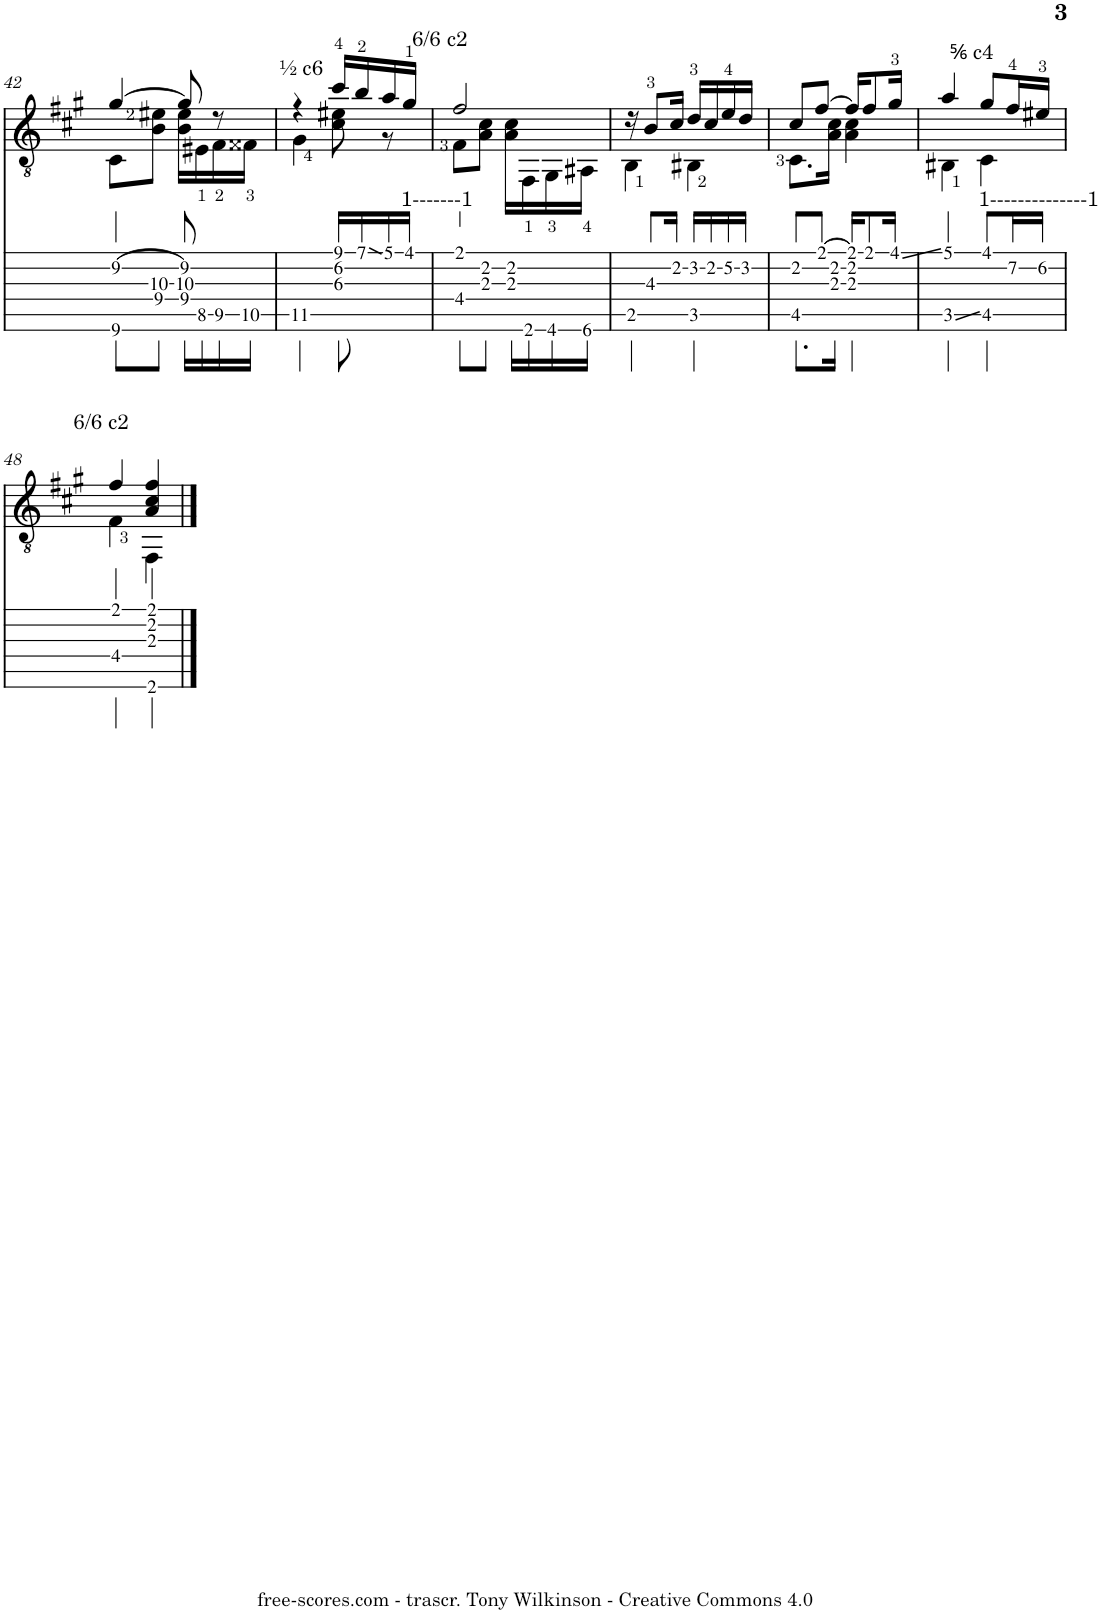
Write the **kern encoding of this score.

**kern	**kern
*part2	*part1
*staff2	*staff1
*I"Chitarra classica (Intavolatura)	*I"Chitarra classica, No te quiero mas
!!LO:PB:g=z
*	*clefGv2
*k[f#c#g#]	*k[f#c#g#]
*M2/4	*M2/4
=42	=42
*^	*^
[4g#/	8C#\L	[4g#/	8C#\L
.	8B\ 8e#X\J	.	8B\ 8e#X\J
8g#/]	16B\ 16e#\LL	8g#/]	16B\ 16e#\LL
.	16E#X\	.	16E#X\
8r	16F#\	8r	16F#\
.	16F##X\JJ	.	16F##X\JJ
=43	=43	=43	=43
4r	4G#\	4r	4G#\
!	!	!LO:TX:a:t=½ c6	!
16cc#/LL	8c#\ 8e#X\	16cc#/LL	8c#\ 8e#X\
16b/	.	16b/	.
16a/	8r	16a/	8r
!LO:TX:a:t=1-------1	!	!	!
16g#/JJ	.	16g#/JJ	.
=44	=44	=44	=44
!	!	!LO:TX:a:t=6/6 c2	!
2f#/	8F#\L	2f#/	8F#\L
.	8A\ 8c#\J	.	8A\ 8c#\J
.	16A\ 16c#\LL	.	16A\ 16c#\LL
.	16FF#\	.	16FF#\
.	16GG#\	.	16GG#\
.	16AA#X\JJ	.	16AA#X\JJ
=45	=45	=45	=45
16r	4BB\	16r	4BB\
8B/L	.	8B/L	.
16c#/Jk	.	16c#/Jk	.
16d/LL	4BB#X\	16d/LL	4BB#X\
16c#/	.	16c#/	.
16e/	.	16e/	.
16d/JJ	.	16d/JJ	.
=46	=46	=46	=46
8c#/L	8.C#\L	8c#/L	8.C#\L
[8f#/J	.	[8f#/J	.
.	16A\ 16c#\Jk	.	16A\ 16c#\Jk
16f#/KL]	4A\ 4c#\	16f#/KL]	4A\ 4c#\
8f#/	.	8f#/	.
16g#/Jk	.	16g#/Jk	.
=47	=47	=47	=47
4a/	4BB#X\	4a/	4BB#X\
!	!	!LO:TX:a:t=⅚ c4	!
!LO:TX:a:t=1--------------1	!	!	!
8g#/L	4C#\	8g#/L	4C#\
16f#/L	.	16f#/L	.
16e#X/JJ	.	16e#X/JJ	.
!!LO:LB:g=z	!!
=48	=48	=48	=48
!	!	!LO:TX:a:t=6/6 c2	!
4f#/	4F#\	4f#/	4F#\
4A/ 4c#/ 4f#/	4FF#\	4A/ 4c#/ 4f#/	4FF#\
*v	*v	*	*
*	*v	*v
==	==
*-	*-
